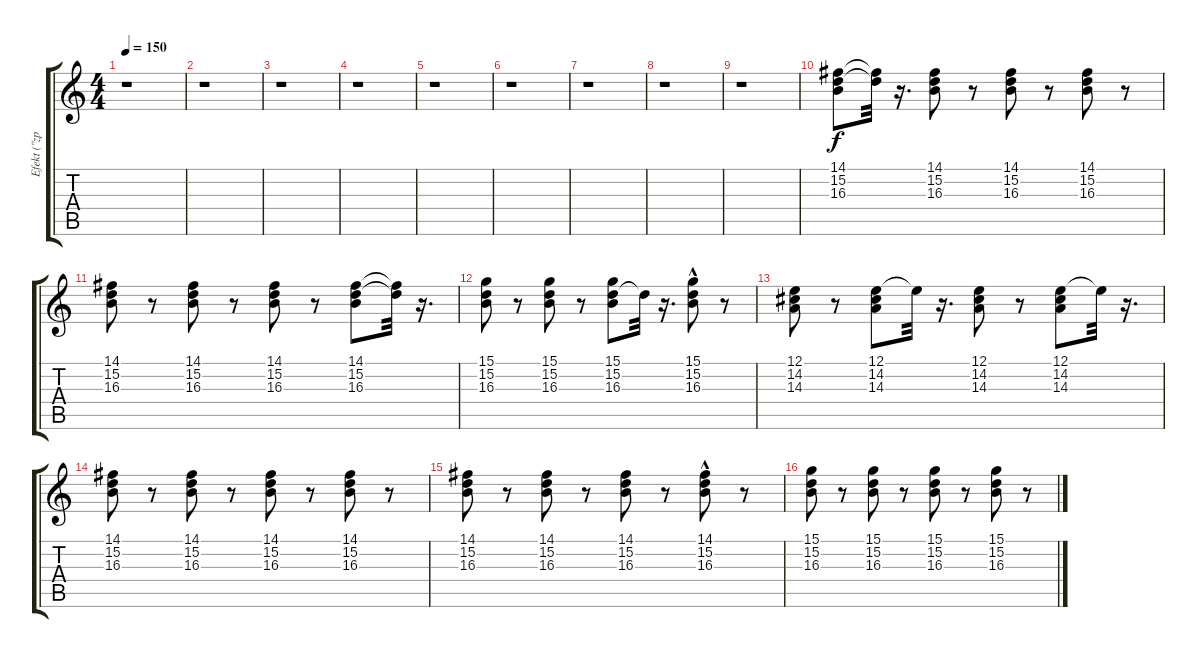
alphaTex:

\track ("Efekt (\"zpìv 2\")" "Efekt (\"zp") {instrument synthstrings1}
\staff {score tabs}
\tuning (E4 B3 G3 D3 A2 E2) {hide}
\ts (4 4)
\tempo 150
\clef g2
\ks c
r.1{dy f} |
r.1 |
r.1 |
r.1 |
r.1 |
r.1 |
r.1 |
r.1 |
r.1 |
(14.1 15.2 16.3).8{volume 13} (14.1{t} 15.2{t}).32 r.16{d} (14.1 15.2 16.3).8 r.8 (14.1 15.2 16.3).8 r.8 (14.1 15.2 16.3).8 r.8 |
(14.1 15.2 16.3).8 r.8 (14.1 15.2 16.3).8 r.8 (14.1 15.2 16.3).8 r.8 (14.1 15.2 16.3).8 (14.1{t} 15.2{t}).32 r.16{d} |
(15.1 15.2 16.3).8 r.8 (15.1 15.2 16.3).8 r.8 (15.1 15.2 16.3).8 15.2{t}.32 r.16{d} (15.1 15.2 16.3{hac}).8 r.8 |
(12.1 14.2 14.3).8 r.8 (12.1 14.2 14.3).8 12.1{t}.32 r.16{d} (12.1 14.2 14.3).8 r.8 (12.1 14.2 14.3).8 12.1{t}.32 r.16{d} |
(14.1 15.2 16.3).8 r.8 (14.1 15.2 16.3).8 r.8 (14.1 15.2 16.3).8 r.8 (14.1 15.2 16.3).8 r.8 |
(14.1 15.2 16.3).8 r.8 (14.1 15.2 16.3).8 r.8 (14.1 15.2 16.3).8 r.8 (14.1 15.2 16.3{hac}).8 r.8 |
(15.1 15.2 16.3).8 r.8 (15.1 15.2 16.3).8 r.8 (15.1 15.2 16.3).8 r.8 (15.1 15.2 16.3).8 r.8
